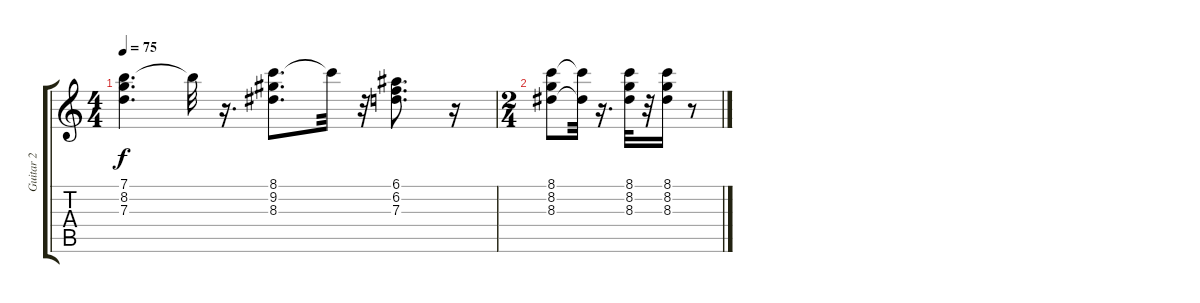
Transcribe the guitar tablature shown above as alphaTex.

\track ("Guitar 2" "Guitar 2") {instrument electricguitarclean}
\staff {score tabs}
\tuning (E4 B3 G3 D3 A2 E2) {hide}
\ts (4 4)
\tempo 75
\clef g2
\ks c
(7.1 8.2 7.3).4{d dy f} 7.1{t}.32 r.16{d} (8.1 9.2 8.3).8{d} 8.1{t}.32 r.32 (6.1 6.2 7.3).8{d} r.16 |
\ts (2 4)
(8.1 8.2 8.3).8 (8.1{t} 8.3{t}).32 r.16{d} (8.1 8.2 8.3).32 r.32 (8.1 8.2 8.3).16 r.8
